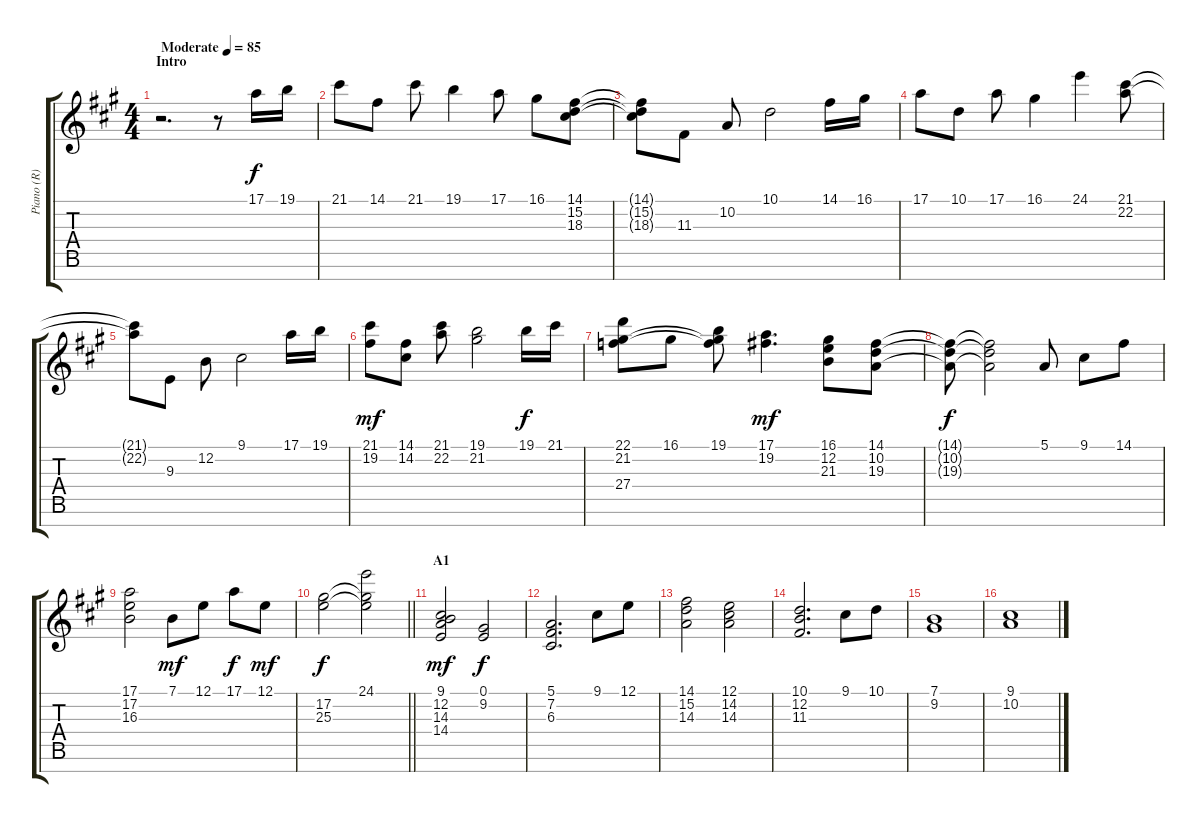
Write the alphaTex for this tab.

\track ("Piano (R)" "Piano (R)") {instrument acousticgrandpiano}
\staff {score tabs}
\tuning (E4 B3 G3 D3 A2 E2 B1) {hide}
\ts (4 4)
\section ("" "Intro")
\tempo (85 "Moderate")
\clef g2
\ks a
r.2{d dy f instrument acousticgrandpiano} r.8 17.1.16 19.1.16 |
21.1.8 14.1.8 21.1.8 19.1.4 17.1.8 16.1.8 (14.1 15.2 18.3).8 |
(14.1{t} 15.2{t} 18.3{t}).8 11.3.8 10.2.8 10.1.2 14.1.16 16.1.16 |
17.1.8 10.1.8 17.1.8 16.1.4 24.1.4 (21.1 22.2).8 |
(21.1{t} 22.2{t}).8 9.3.8 12.2.8 9.1.2 17.1.16 19.1.16 |
(21.1 19.2).8{dy mf} (14.1 14.2).8 (21.1 22.2).8 (19.1 21.2).2 19.1.16{dy f} 21.1.16 |
(22.1 21.2 27.4).8 16.1.8 (19.1 21.2{t} 27.4{t}).8 (17.1 19.2).4{d dy mf} (16.1 12.2 21.3).8 (14.1 10.2 19.3).8 |
(14.1{t} 10.2{t} 19.3{t}).8{dy f} (14.1{t} 10.2{t} 19.3{t}).2 5.1.8 9.1.8 14.1.8 |
(17.1 17.2 16.3).2 7.1.8{dy mf} 12.1.8 17.1.8{dy f} 12.1.8{dy mf} |
\barLineRight lightlight
(17.2 25.3).2{dy f} (24.1 17.2{t} 25.3{t}).2 |
\section ("" "A1")
(9.1 12.2 14.3 14.4).2{dy mf} (0.1 9.2).2{dy f} |
(5.1 7.2 6.3).2{d} 9.1.8 12.1.8 |
(14.1 15.2 14.3).2 (12.1 14.2 14.3).2 |
(10.1 12.2 11.3).2{d} 9.1.8 10.1.8 |
(7.1 9.2).1 |
(9.1 10.2).1
